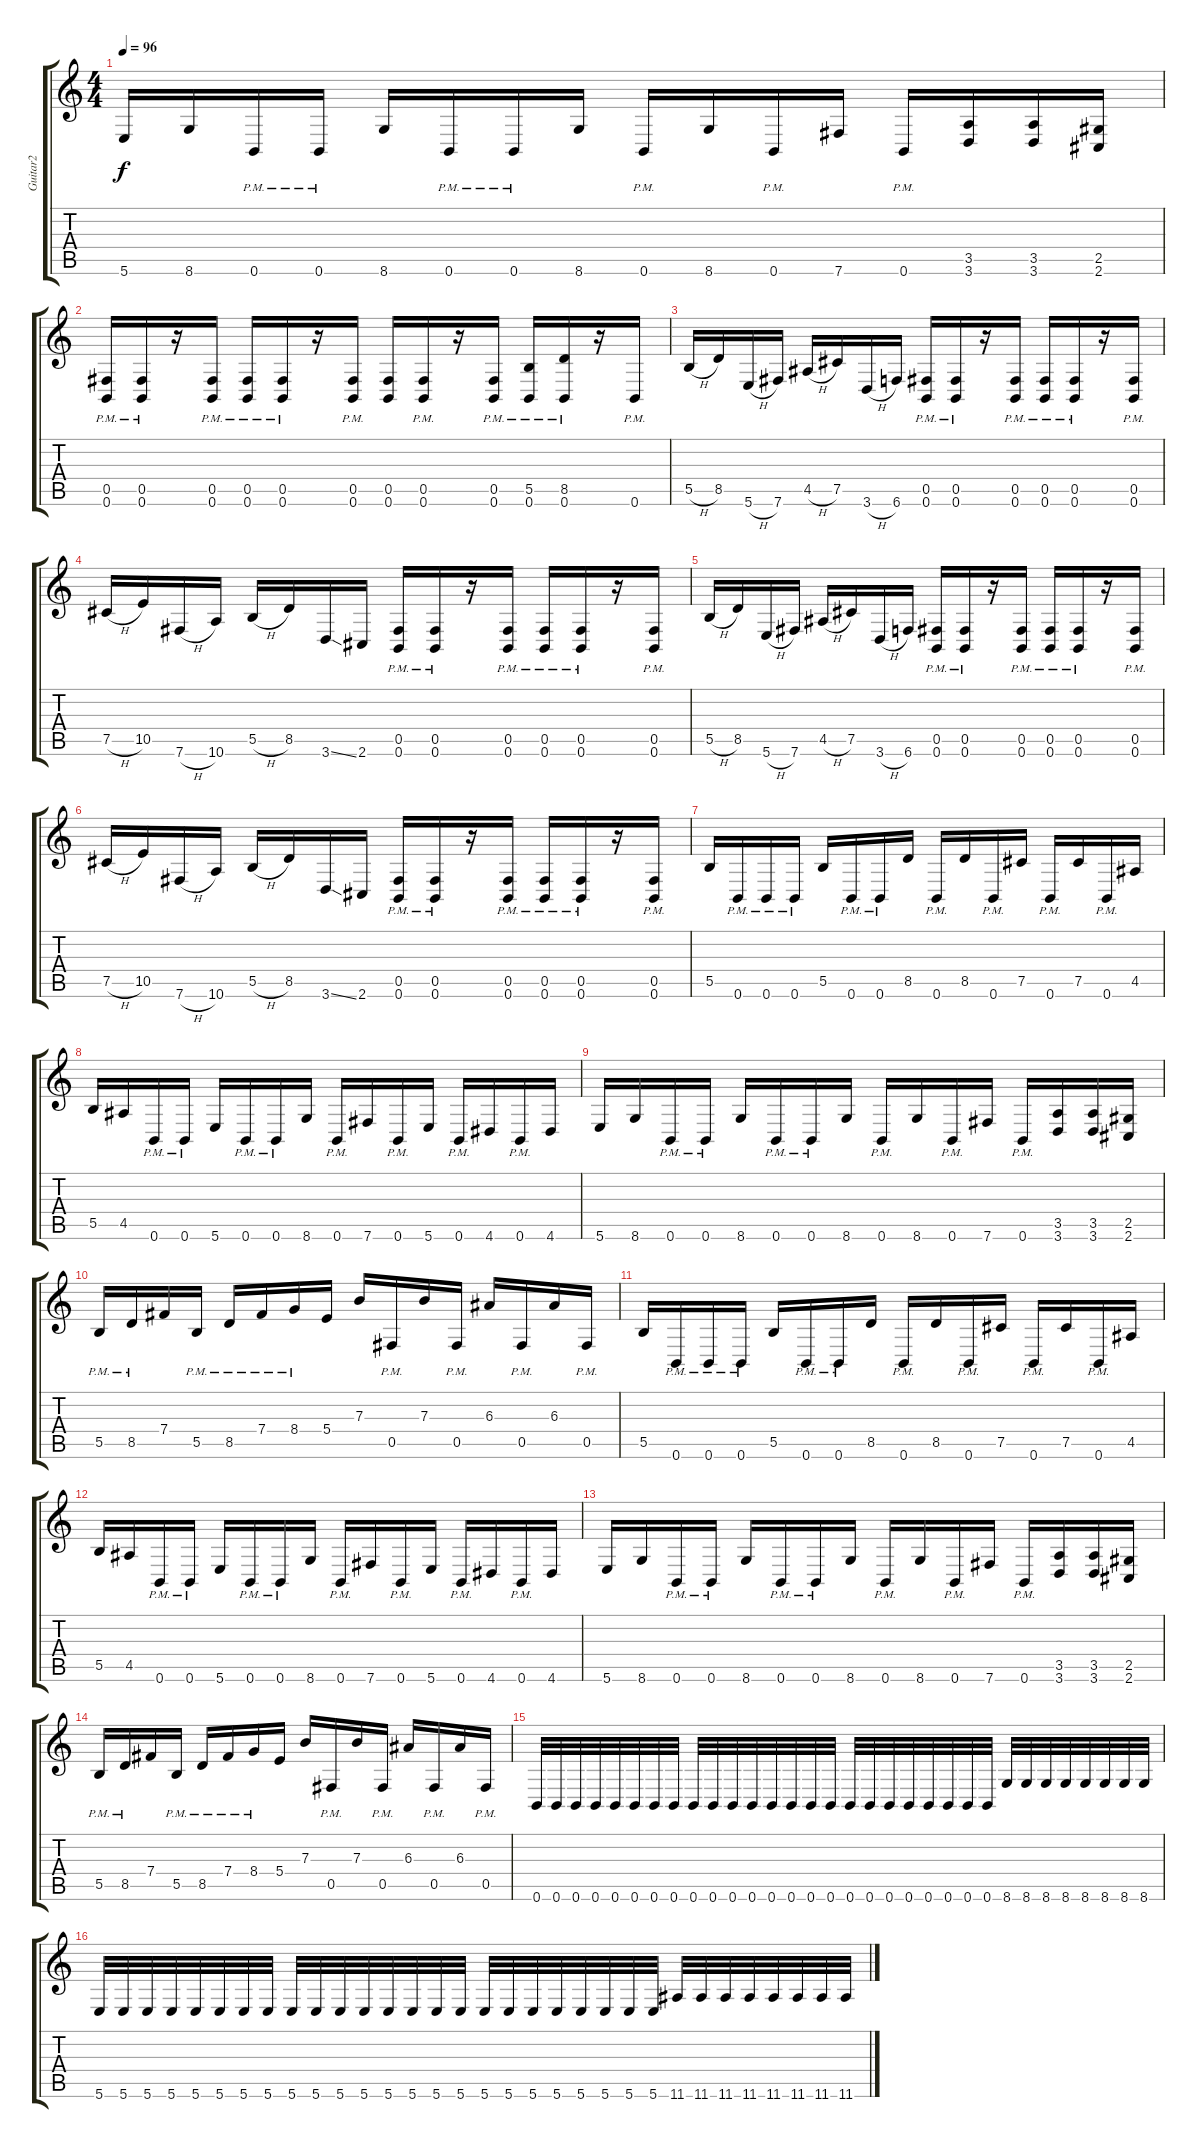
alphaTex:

\track ("Guitar2" "Guitar2") {instrument distortionguitar}
\staff {score tabs}
\tuning (Db4 Ab3 E3 B2 Gb2 B1) {hide}
\ts (4 4)
\tempo 96
\clef g2
\ks c
5.6.16{dy f} 8.6.16 0.6{pm}.16 0.6{pm}.16 8.6.16 0.6{pm}.16 0.6{pm}.16 8.6.16 0.6{pm}.16 8.6.16 0.6{pm}.16 7.6.16 0.6{pm}.16 (3.5 3.6).16 (3.5 3.6).16 (2.5 2.6).16 |
(0.5{pm} 0.6{pm}).16 (0.5{pm} 0.6{pm}).16 r.16 (0.5{pm} 0.6{pm}).16 (0.5{pm} 0.6{pm}).16 (0.5{pm} 0.6{pm}).16 r.16 (0.5{pm} 0.6{pm}).16 (0.5 0.6).16 (0.5{pm} 0.6{pm}).16 r.16 (0.5{pm} 0.6{pm}).16 (5.5{pm} 0.6).16 (8.5{pm} 0.6).16 r.16 0.6{pm}.16 |
5.5{h}.16 8.5.16 5.6{h}.16 7.6.16 4.5{h}.16 7.5.16 3.6{h}.16 6.6.16 (0.5{pm} 0.6{pm}).16 (0.5{pm} 0.6{pm}).16 r.16 (0.5{pm} 0.6{pm}).16 (0.5{pm} 0.6{pm}).16 (0.5{pm} 0.6{pm}).16 r.16 (0.5{pm} 0.6{pm}).16 |
7.5{h}.16 10.5.16 7.6{h}.16 10.6.16 5.5{h}.16 8.5.16 3.6{ss}.16 2.6.16 (0.5{pm} 0.6{pm}).16 (0.5{pm} 0.6{pm}).16 r.16 (0.5{pm} 0.6{pm}).16 (0.5{pm} 0.6{pm}).16 (0.5{pm} 0.6{pm}).16 r.16 (0.5{pm} 0.6{pm}).16 |
5.5{h}.16 8.5.16 5.6{h}.16 7.6.16 4.5{h}.16 7.5.16 3.6{h}.16 6.6.16 (0.5{pm} 0.6{pm}).16 (0.5{pm} 0.6{pm}).16 r.16 (0.5{pm} 0.6{pm}).16 (0.5{pm} 0.6{pm}).16 (0.5{pm} 0.6{pm}).16 r.16 (0.5{pm} 0.6{pm}).16 |
7.5{h}.16 10.5.16 7.6{h}.16 10.6.16 5.5{h}.16 8.5.16 3.6{ss}.16 2.6.16 (0.5{pm} 0.6{pm}).16 (0.5{pm} 0.6{pm}).16 r.16 (0.5{pm} 0.6{pm}).16 (0.5{pm} 0.6{pm}).16 (0.5{pm} 0.6{pm}).16 r.16 (0.5{pm} 0.6{pm}).16 |
5.5.16 0.6{pm}.16 0.6{pm}.16 0.6{pm}.16 5.5.16 0.6{pm}.16 0.6{pm}.16 8.5.16 0.6{pm}.16 8.5.16 0.6{pm}.16 7.5.16 0.6{pm}.16 7.5.16 0.6{pm}.16 4.5.16 |
5.5.16 4.5.16 0.6{pm}.16 0.6{pm}.16 5.6.16 0.6{pm}.16 0.6{pm}.16 8.6.16 0.6{pm}.16 7.6.16 0.6{pm}.16 5.6.16 0.6{pm}.16 4.6.16 0.6{pm}.16 4.6.16 |
5.6.16 8.6.16 0.6{pm}.16 0.6{pm}.16 8.6.16 0.6{pm}.16 0.6{pm}.16 8.6.16 0.6{pm}.16 8.6.16 0.6{pm}.16 7.6.16 0.6{pm}.16 (3.5 3.6).16 (3.5 3.6).16 (2.5 2.6).16 |
5.5{pm}.16 8.5{pm}.16 7.4.16 5.5{pm}.16 8.5{pm}.16 7.4{pm}.16 8.4{pm}.16 5.4.16 7.3.16 0.5{pm}.16 7.3.16 0.5{pm}.16 6.3.16 0.5{pm}.16 6.3.16 0.5{pm}.16 |
5.5.16 0.6{pm}.16 0.6{pm}.16 0.6{pm}.16 5.5.16 0.6{pm}.16 0.6{pm}.16 8.5.16 0.6{pm}.16 8.5.16 0.6{pm}.16 7.5.16 0.6{pm}.16 7.5.16 0.6{pm}.16 4.5.16 |
5.5.16 4.5.16 0.6{pm}.16 0.6{pm}.16 5.6.16 0.6{pm}.16 0.6{pm}.16 8.6.16 0.6{pm}.16 7.6.16 0.6{pm}.16 5.6.16 0.6{pm}.16 4.6.16 0.6{pm}.16 4.6.16 |
5.6.16 8.6.16 0.6{pm}.16 0.6{pm}.16 8.6.16 0.6{pm}.16 0.6{pm}.16 8.6.16 0.6{pm}.16 8.6.16 0.6{pm}.16 7.6.16 0.6{pm}.16 (3.5 3.6).16 (3.5 3.6).16 (2.5 2.6).16 |
5.5{pm}.16 8.5{pm}.16 7.4.16 5.5{pm}.16 8.5{pm}.16 7.4{pm}.16 8.4{pm}.16 5.4.16 7.3.16 0.5{pm}.16 7.3.16 0.5{pm}.16 6.3.16 0.5{pm}.16 6.3.16 0.5{pm}.16 |
0.6.32 0.6.32 0.6.32 0.6.32 0.6.32 0.6.32 0.6.32 0.6.32 0.6.32 0.6.32 0.6.32 0.6.32 0.6.32 0.6.32 0.6.32 0.6.32 0.6.32 0.6.32 0.6.32 0.6.32 0.6.32 0.6.32 0.6.32 0.6.32 8.6.32 8.6.32 8.6.32 8.6.32 8.6.32 8.6.32 8.6.32 8.6.32 |
5.6.32 5.6.32 5.6.32 5.6.32 5.6.32 5.6.32 5.6.32 5.6.32 5.6.32 5.6.32 5.6.32 5.6.32 5.6.32 5.6.32 5.6.32 5.6.32 5.6.32 5.6.32 5.6.32 5.6.32 5.6.32 5.6.32 5.6.32 5.6.32 11.6.32 11.6.32 11.6.32 11.6.32 11.6.32 11.6.32 11.6.32 11.6.32
